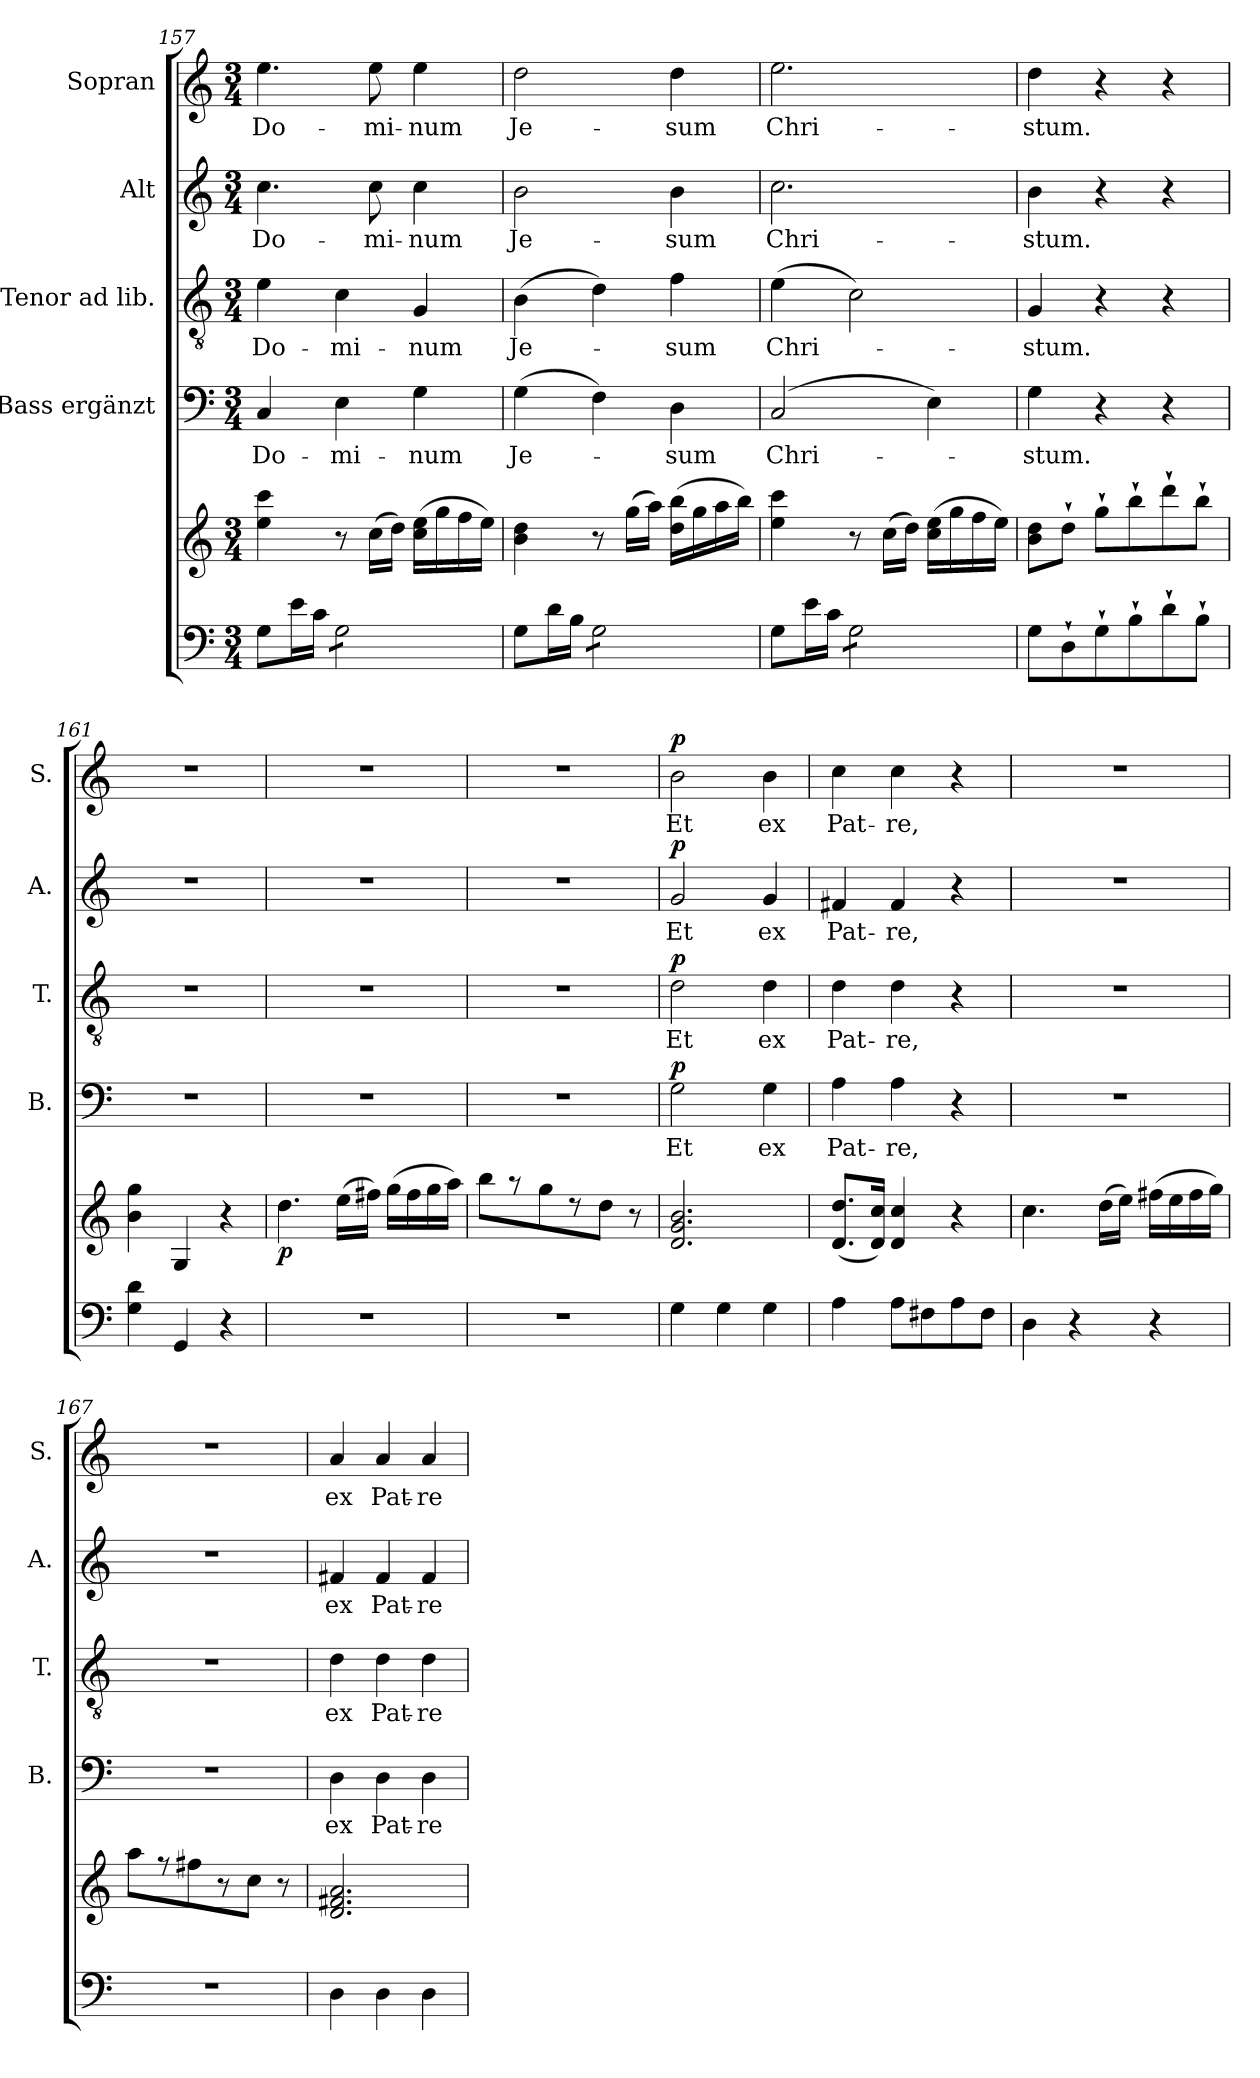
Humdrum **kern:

**kern	**kern	**dynam	**kern	**text	**dynam	**kern	**text	**dynam	**kern	**text	**dynam	**kern	**text	**dynam
*part5	*part5	*part5	*part4	*part4	*part4	*part3	*part3	*part3	*part2	*part2	*part2	*part1	*part1	*part1
*staff6	*staff5	*staff5/6	*staff4	*staff4	*staff4	*staff3	*staff3	*staff3	*staff2	*staff2	*staff2	*staff1	*staff1	*staff1
*	*	*	*I"Bass ergänzt	*	*	*I"Tenor ad lib.	*	*	*I"Alt	*	*	*I"Sopran	*	*
*	*	*	*I'B.	*	*	*I'T.	*	*	*I'A.	*	*	*I'S.	*	*
*clefF4	*clefG2	*	*clefF4	*	*	*clefGv2	*	*	*clefG2	*	*	*clefG2	*	*
*k[]	*k[]	*	*k[]	*	*	*k[]	*	*	*k[]	*	*	*k[]	*	*
*C:	*C:	*	*C:	*	*	*C:	*	*	*C:	*	*	*C:	*	*
*M3/4	*M3/4	*	*M3/4	*	*	*M3/4	*	*	*M3/4	*	*	*M3/4	*	*
=157	=157	=157	=157	=157	=157	=157	=157	=157	=157	=157	=157	=157	=157	=157
!	!	!	!	!LO:LY:b	!	!	!LO:LY:b	!	!	!LO:LY:b	!	!	!LO:LY:b	!
8G\L	4ee\ 4ccc\	.	4C/	Do-	.	4e\	Do-	.	4.cc\	Do-	.	4.ee\	Do-	.
16e\L	.	.	.	.	.	.	.	.	.	.	.	.	.	.
16c\JJ	.	.	.	.	.	.	.	.	.	.	.	.	.	.
!	!	!	!	!LO:LY:b	!	!	!LO:LY:b	!	!	!	!	!	!	!
*tremolo	*	*	*	*	*	*	*	*	*	*	*	*	*	*
8G\L	8r	.	4E\	-mi-	.	4c\	-mi-	.	.	.	.	.	.	.
!	!	!	!	!	!	!	!	!	!	!LO:LY:b	!	!	!LO:LY:b	!
8G\	(>16cc\LL	.	.	.	.	.	.	.	8cc\	-mi-	.	8ee\	-mi-	.
.	16dd\JJ)	.	.	.	.	.	.	.	.	.	.	.	.	.
!	!	!	!	!LO:LY:b	!	!	!LO:LY:b	!	!	!LO:LY:b	!	!	!LO:LY:b	!
8G\	(>16cc\ 16ee\LL	.	4G\	-num	.	4G/	-num	.	4cc\	-num	.	4ee\	-num	.
.	16gg\	.	.	.	.	.	.	.	.	.	.	.	.	.
8G\J	16ff\	.	.	.	.	.	.	.	.	.	.	.	.	.
*Xtremolo	*	*	*	*	*	*	*	*	*	*	*	*	*	*
.	16ee\JJ)	.	.	.	.	.	.	.	.	.	.	.	.	.
=158	=158	=158	=158	=158	=158	=158	=158	=158	=158	=158	=158	=158	=158	=158
!	!	!	!	!LO:LY:b	!	!	!LO:LY:b	!	!	!LO:LY:b	!	!	!LO:LY:b	!
8G\L	4b\ 4dd\	.	(>4G\	Je-	.	(>4B\	Je-	.	2b\	Je-	.	2dd\	Je-	.
16d\L	.	.	.	.	.	.	.	.	.	.	.	.	.	.
16B\JJ	.	.	.	.	.	.	.	.	.	.	.	.	.	.
*tremolo	*	*	*	*	*	*	*	*	*	*	*	*	*	*
8G\L	8r	.	4F\)	.	.	4d\)	.	.	.	.	.	.	.	.
8G\	(>16gg\LL	.	.	.	.	.	.	.	.	.	.	.	.	.
.	16aa\JJ)	.	.	.	.	.	.	.	.	.	.	.	.	.
!	!	!	!	!LO:LY:b	!	!	!LO:LY:b	!	!	!LO:LY:b	!	!	!LO:LY:b	!
8G\	(>16dd\ 16bb\LL	.	4D\	-sum	.	4f\	-sum	.	4b\	-sum	.	4dd\	-sum	.
.	16gg\	.	.	.	.	.	.	.	.	.	.	.	.	.
8G\J	16aa\	.	.	.	.	.	.	.	.	.	.	.	.	.
*Xtremolo	*	*	*	*	*	*	*	*	*	*	*	*	*	*
.	16bb\JJ)	.	.	.	.	.	.	.	.	.	.	.	.	.
=159	=159	=159	=159	=159	=159	=159	=159	=159	=159	=159	=159	=159	=159	=159
!	!	!	!	!LO:LY:b	!	!	!LO:LY:b	!	!	!LO:LY:b	!	!	!LO:LY:b	!
8G\L	4ee\ 4ccc\	.	(2C/	Chri-	.	(>4e\	Chri-	.	2.cc\	Chri-	.	2.ee\	Chri-	.
16e\L	.	.	.	.	.	.	.	.	.	.	.	.	.	.
16c\JJ	.	.	.	.	.	.	.	.	.	.	.	.	.	.
*tremolo	*	*	*	*	*	*	*	*	*	*	*	*	*	*
8G\L	8r	.	.	.	.	2c\)	.	.	.	.	.	.	.	.
8G\	(>16cc\LL	.	.	.	.	.	.	.	.	.	.	.	.	.
.	16dd\JJ)	.	.	.	.	.	.	.	.	.	.	.	.	.
8G\	(>16cc\ 16ee\LL	.	4E\)	.	.	.	.	.	.	.	.	.	.	.
.	16gg\	.	.	.	.	.	.	.	.	.	.	.	.	.
8G\J	16ff\	.	.	.	.	.	.	.	.	.	.	.	.	.
*Xtremolo	*	*	*	*	*	*	*	*	*	*	*	*	*	*
.	16ee\JJ)	.	.	.	.	.	.	.	.	.	.	.	.	.
!!LO:LB:g=z
=160	=160	=160	=160	=160	=160	=160	=160	=160	=160	=160	=160	=160	=160	=160
!	!	!	!	!LO:LY:b	!	!	!LO:LY:b	!	!	!LO:LY:b	!	!	!LO:LY:b	!
8G\L	8b\ 8dd\L	.	4G\	-stum.	.	4G/	-stum.	.	4b\	-stum.	.	4dd\	-stum.	.
8D`>\	8dd`>\J	.	.	.	.	.	.	.	.	.	.	.	.	.
8G`>\	8gg`>\L	.	4r	.	.	4r	.	.	4r	.	.	4r	.	.
8B`>\	8bb`>\	.	.	.	.	.	.	.	.	.	.	.	.	.
8d`>\	8ddd`>\	.	4r	.	.	4r	.	.	4r	.	.	4r	.	.
8B`>\J	8bb`>\J	.	.	.	.	.	.	.	.	.	.	.	.	.
=161	=161	=161	=161	=161	=161	=161	=161	=161	=161	=161	=161	=161	=161	=161
4G\ 4d\	4b\ 4gg\	.	2.r	.	.	2.r	.	.	2.r	.	.	2.r	.	.
4GG/	4G/	.	.	.	.	.	.	.	.	.	.	.	.	.
4r	4r	.	.	.	.	.	.	.	.	.	.	.	.	.
=162	=162	=162	=162	=162	=162	=162	=162	=162	=162	=162	=162	=162	=162	=162
!	!	!LO:DY:b	!	!	!	!	!	!	!	!	!	!	!	!
2.r	4.dd\	p	2.r	.	.	2.r	.	.	2.r	.	.	2.r	.	.
.	(>16ee\LL	.	.	.	.	.	.	.	.	.	.	.	.	.
.	16ff#X\JJ)	.	.	.	.	.	.	.	.	.	.	.	.	.
.	(>16gg\LL	.	.	.	.	.	.	.	.	.	.	.	.	.
.	16ff#\	.	.	.	.	.	.	.	.	.	.	.	.	.
.	16gg\	.	.	.	.	.	.	.	.	.	.	.	.	.
.	16aa\JJ)	.	.	.	.	.	.	.	.	.	.	.	.	.
=163	=163	=163	=163	=163	=163	=163	=163	=163	=163	=163	=163	=163	=163	=163
2.r	8bb\L	.	2.r	.	.	2.r	.	.	2.r	.	.	2.r	.	.
.	8r	.	.	.	.	.	.	.	.	.	.	.	.	.
.	8gg\	.	.	.	.	.	.	.	.	.	.	.	.	.
.	8r	.	.	.	.	.	.	.	.	.	.	.	.	.
.	8dd\J	.	.	.	.	.	.	.	.	.	.	.	.	.
.	8r	.	.	.	.	.	.	.	.	.	.	.	.	.
=164	=164	=164	=164	=164	=164	=164	=164	=164	=164	=164	=164	=164	=164	=164
!	!	!	!	!LO:LY:b	!LO:DY:a	!	!LO:LY:b	!LO:DY:a	!	!LO:LY:b	!LO:DY:a	!	!LO:LY:b	!LO:DY:a
4G\	2.d/ 2.g/ 2.b/	.	2G\	Et	p	2d\	Et	p	2g/	Et	p	2b\	Et	p
4G\	.	.	.	.	.	.	.	.	.	.	.	.	.	.
!	!	!	!	!LO:LY:b	!	!	!LO:LY:b	!	!	!LO:LY:b	!	!	!LO:LY:b	!
4G\	.	.	4G\	ex	.	4d\	ex	.	4g/	ex	.	4b\	ex	.
=165	=165	=165	=165	=165	=165	=165	=165	=165	=165	=165	=165	=165	=165	=165
!	!	!	!	!LO:LY:b	!	!	!LO:LY:b	!	!	!LO:LY:b	!	!	!LO:LY:b	!
4A\	(<8.d/ 8.dd/L	.	4A\	Pat-	.	4d\	Pat-	.	4f#X/	Pat-	.	4cc\	Pat-	.
.	16d/ 16cc/Jk)	.	.	.	.	.	.	.	.	.	.	.	.	.
!	!	!	!	!LO:LY:b	!	!	!LO:LY:b	!	!	!LO:LY:b	!	!	!LO:LY:b	!
8A\L	4d/ 4cc/	.	4A\	-re,	.	4d\	-re,	.	4f#/	-re,	.	4cc\	-re,	.
8F#X\	.	.	.	.	.	.	.	.	.	.	.	.	.	.
8A\	4r	.	4r	.	.	4r	.	.	4r	.	.	4r	.	.
8F#\J	.	.	.	.	.	.	.	.	.	.	.	.	.	.
!!LO:PB:g=z
=166	=166	=166	=166	=166	=166	=166	=166	=166	=166	=166	=166	=166	=166	=166
4D\	4.cc\	.	2.r	.	.	2.r	.	.	2.r	.	.	2.r	.	.
4r	.	.	.	.	.	.	.	.	.	.	.	.	.	.
.	(>16dd\LL	.	.	.	.	.	.	.	.	.	.	.	.	.
.	16ee\JJ)	.	.	.	.	.	.	.	.	.	.	.	.	.
4r	(>16ff#X\LL	.	.	.	.	.	.	.	.	.	.	.	.	.
.	16ee\	.	.	.	.	.	.	.	.	.	.	.	.	.
.	16ff#\	.	.	.	.	.	.	.	.	.	.	.	.	.
.	16gg\JJ)	.	.	.	.	.	.	.	.	.	.	.	.	.
=167	=167	=167	=167	=167	=167	=167	=167	=167	=167	=167	=167	=167	=167	=167
2.r	8aa\L	.	2.r	.	.	2.r	.	.	2.r	.	.	2.r	.	.
.	8r	.	.	.	.	.	.	.	.	.	.	.	.	.
.	8ff#X\	.	.	.	.	.	.	.	.	.	.	.	.	.
.	8r	.	.	.	.	.	.	.	.	.	.	.	.	.
.	8cc\J	.	.	.	.	.	.	.	.	.	.	.	.	.
.	8r	.	.	.	.	.	.	.	.	.	.	.	.	.
=168	=168	=168	=168	=168	=168	=168	=168	=168	=168	=168	=168	=168	=168	=168
!	!	!	!	!LO:LY:b	!	!	!LO:LY:b	!	!	!LO:LY:b	!	!	!LO:LY:b	!
4D\	2.d/ 2.f#X/ 2.a/	.	4D\	ex	.	4d\	ex	.	4f#X/	ex	.	4a/	ex	.
!	!	!	!	!LO:LY:b	!	!	!LO:LY:b	!	!	!LO:LY:b	!	!	!LO:LY:b	!
4D\	.	.	4D\	Pat-	.	4d\	Pat-	.	4f#/	Pat-	.	4a/	Pat-	.
!	!	!	!	!LO:LY:b	!	!	!LO:LY:b	!	!	!LO:LY:b	!	!	!LO:LY:b	!
4D\	.	.	4D\	-re	.	4d\	-re	.	4f#/	-re	.	4a/	-re	.
=	=	=	=	=	=	=	=	=	=	=	=	=	=	=
*-	*-	*-	*-	*-	*-	*-	*-	*-	*-	*-	*-	*-	*-	*-
